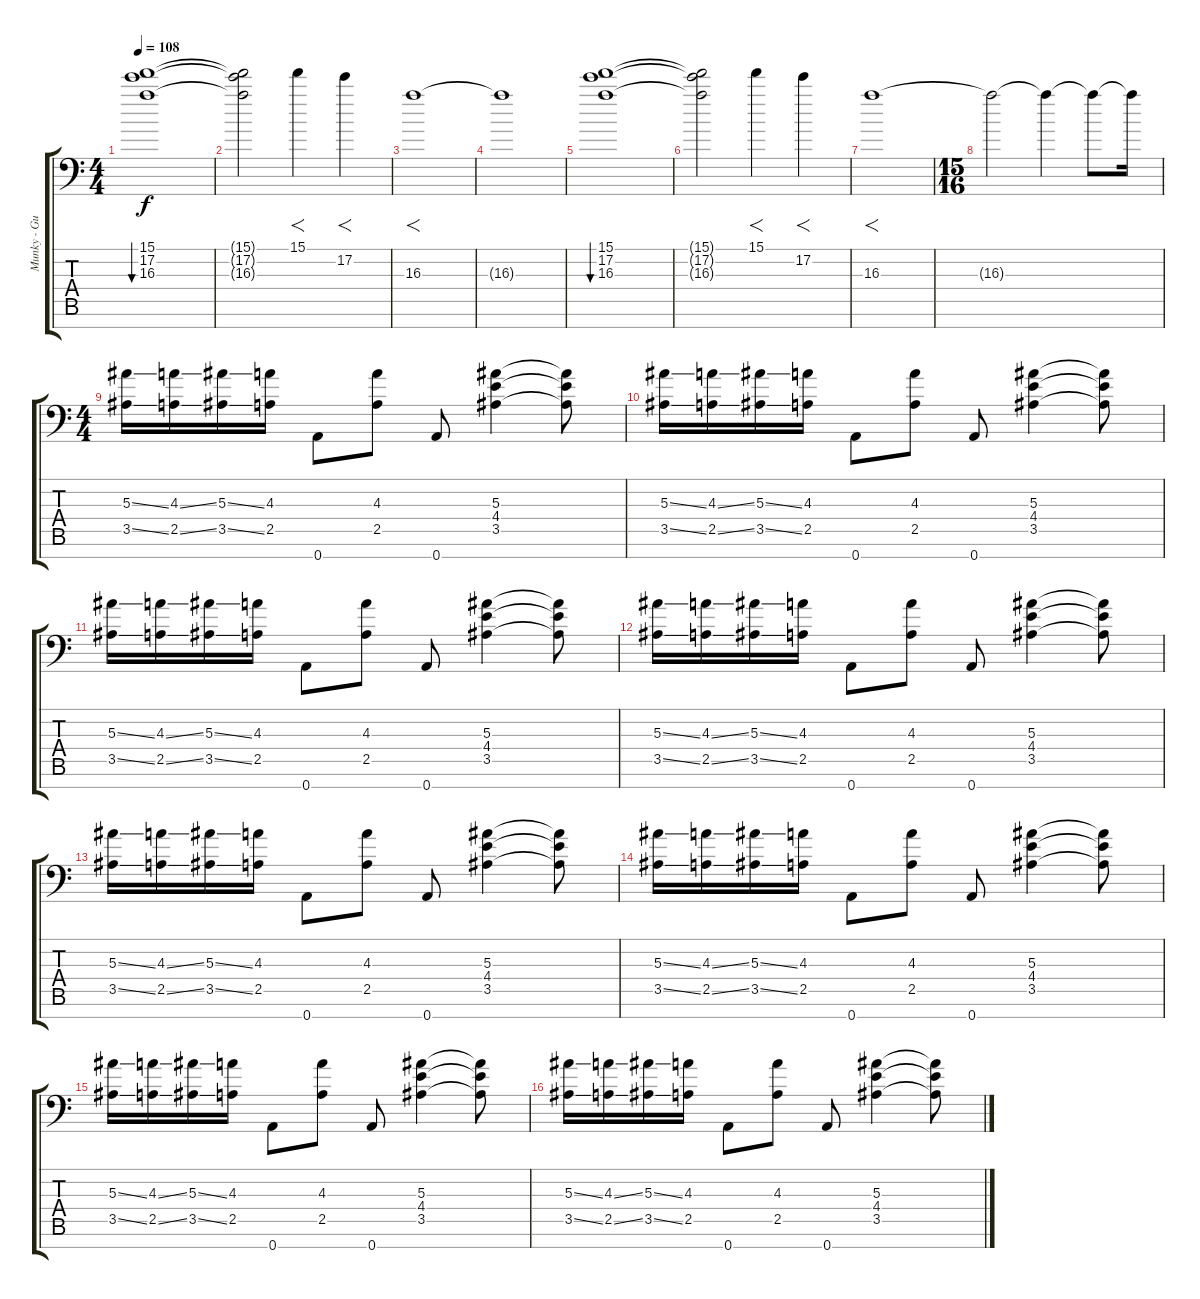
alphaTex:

\track ("Munky - Guitar" "Munky - Gu") {instrument distortionguitar}
\staff {score tabs}
\tuning (D4 B3 F3 C3 G2 D2 A1) {hide}
\ts (4 4)
\tempo 108
\clef f4
\ks c
(15.1 17.2 16.3).1{bu 480 dy f instrument distortionguitar} |
(15.1{t} 17.2{t} 16.3{t}).2 15.1.4{f} 17.2.4{f} |
16.3.1{f} |
16.3{t}.1 |
(15.1 17.2 16.3).1{bu 480} |
(15.1{t} 17.2{t} 16.3{t}).2 15.1.4{f} 17.2.4{f} |
16.3.1{f} |
\ts (15 16)
16.3{t}.2 16.3{t}.4 16.3{t}.8 16.3{t}.16 |
\ts (4 4)
(5.3{ss} 3.5{ss}).16 (4.3{ss} 2.5{ss}).16 (5.3{ss} 3.5{ss}).16 (4.3 2.5).16 0.7.8 (4.3 2.5).8 0.7.8 (5.3 4.4 3.5).4 (5.3{t} 4.4{t} 3.5{t}).8 |
(5.3{ss} 3.5{ss}).16 (4.3{ss} 2.5{ss}).16 (5.3{ss} 3.5{ss}).16 (4.3 2.5).16 0.7.8 (4.3 2.5).8 0.7.8 (5.3 4.4 3.5).4 (5.3{t} 4.4{t} 3.5{t}).8 |
(5.3{ss} 3.5{ss}).16 (4.3{ss} 2.5{ss}).16 (5.3{ss} 3.5{ss}).16 (4.3 2.5).16 0.7.8 (4.3 2.5).8 0.7.8 (5.3 4.4 3.5).4 (5.3{t} 4.4{t} 3.5{t}).8 |
(5.3{ss} 3.5{ss}).16 (4.3{ss} 2.5{ss}).16 (5.3{ss} 3.5{ss}).16 (4.3 2.5).16 0.7.8 (4.3 2.5).8 0.7.8 (5.3 4.4 3.5).4 (5.3{t} 4.4{t} 3.5{t}).8 |
(5.3{ss} 3.5{ss}).16 (4.3{ss} 2.5{ss}).16 (5.3{ss} 3.5{ss}).16 (4.3 2.5).16 0.7.8 (4.3 2.5).8 0.7.8 (5.3 4.4 3.5).4 (5.3{t} 4.4{t} 3.5{t}).8 |
(5.3{ss} 3.5{ss}).16 (4.3{ss} 2.5{ss}).16 (5.3{ss} 3.5{ss}).16 (4.3 2.5).16 0.7.8 (4.3 2.5).8 0.7.8 (5.3 4.4 3.5).4 (5.3{t} 4.4{t} 3.5{t}).8 |
(5.3{ss} 3.5{ss}).16 (4.3{ss} 2.5{ss}).16 (5.3{ss} 3.5{ss}).16 (4.3 2.5).16 0.7.8 (4.3 2.5).8 0.7.8 (5.3 4.4 3.5).4 (5.3{t} 4.4{t} 3.5{t}).8 |
(5.3{ss} 3.5{ss}).16 (4.3{ss} 2.5{ss}).16 (5.3{ss} 3.5{ss}).16 (4.3 2.5).16 0.7.8 (4.3 2.5).8 0.7.8 (5.3 4.4 3.5).4 (5.3{t} 4.4{t} 3.5{t}).8
